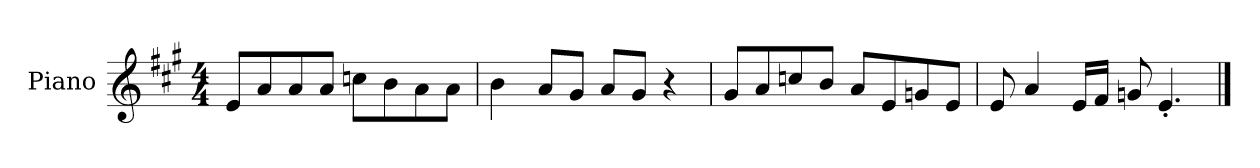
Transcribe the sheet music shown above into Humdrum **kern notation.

**kern
*part1
*staff1
*I"Piano
*I'P-no
*clefG2
*k[f#c#g#]
*M4/4
*MM90
=1
8e/L
8a/
8a/
8a/J
8ccn\L
8b\
8a\
8a\J
=2
4b\
8a/L
8g#/J
8a/L
8g#/J
4r
=3
8g#/L
8a/
8ccn/
8b/J
8a/L
8e/
8gn/
8e/J
=4
8e/
4a/
16e/LL
16f#/JJ
8gn/
4.e'/
==
*-
